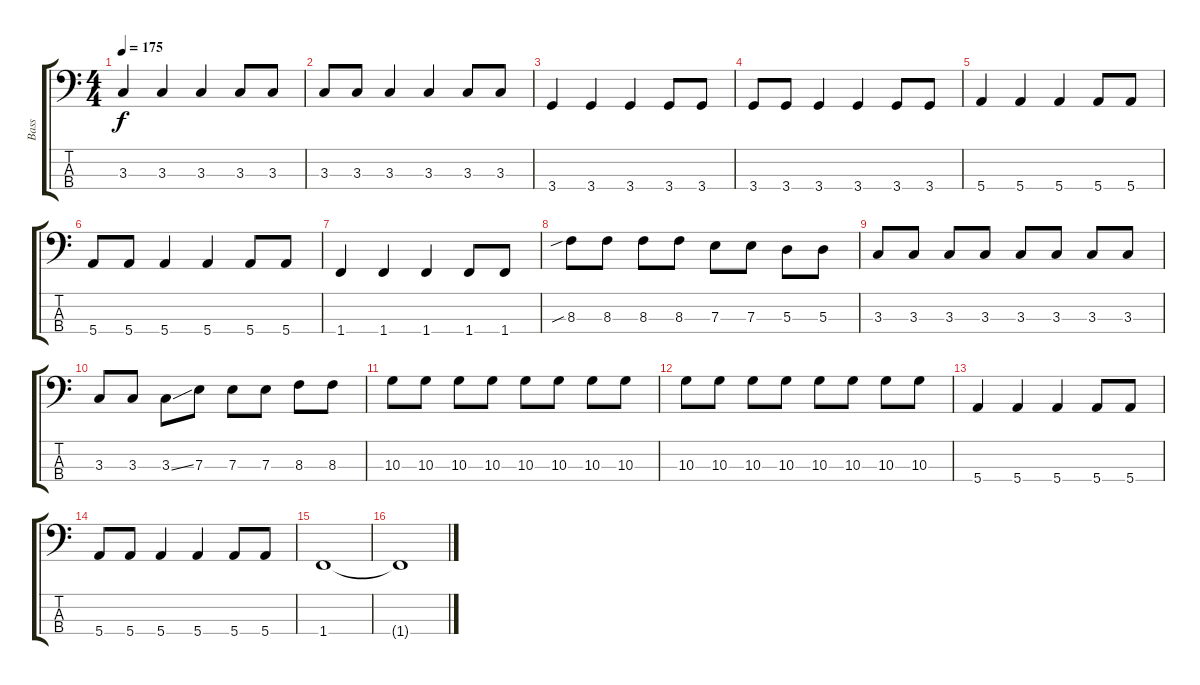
\track ("Bass" "Bass") {instrument electricbassfinger}
\staff {score tabs}
\tuning (G2 D2 A1 E1) {hide}
\ts (4 4)
\tempo 175
\clef f4
\ks c
3.3.4{dy f} 3.3.4 3.3.4 3.3.8 3.3.8 |
3.3.8 3.3.8 3.3.4 3.3.4 3.3.8 3.3.8 |
3.4.4 3.4.4 3.4.4 3.4.8 3.4.8 |
3.4.8 3.4.8 3.4.4 3.4.4 3.4.8 3.4.8 |
5.4.4 5.4.4 5.4.4 5.4.8 5.4.8 |
5.4.8 5.4.8 5.4.4 5.4.4 5.4.8 5.4.8 |
1.4.4 1.4.4 1.4.4 1.4.8 1.4.8 |
8.3{sib}.8 8.3.8 8.3.8 8.3.8 7.3.8 7.3.8 5.3.8 5.3.8 |
3.3.8 3.3.8 3.3.8 3.3.8 3.3.8 3.3.8 3.3.8 3.3.8 |
3.3.8 3.3.8 3.3{ss}.8 7.3.8 7.3.8 7.3.8 8.3.8 8.3.8 |
10.3.8 10.3.8 10.3.8 10.3.8 10.3.8 10.3.8 10.3.8 10.3.8 |
10.3.8 10.3.8 10.3.8 10.3.8 10.3.8 10.3.8 10.3.8 10.3.8 |
5.4.4 5.4.4 5.4.4 5.4.8 5.4.8 |
5.4.8 5.4.8 5.4.4 5.4.4 5.4.8 5.4.8 |
1.4.1 |
1.4{t}.1
